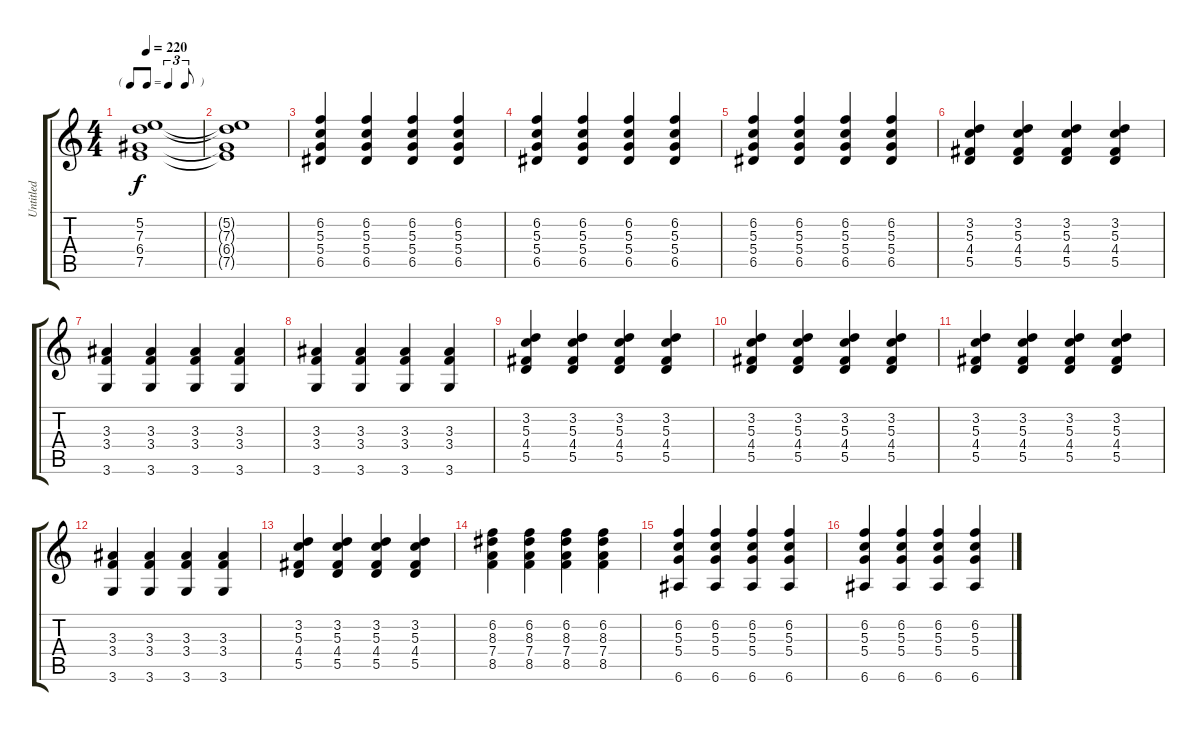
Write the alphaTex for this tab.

\track ("Untitled" "Untitled") {instrument acousticguitarsteel}
\staff {score tabs}
\tuning (E4 B3 G3 D3 A2 E2) {hide}
\ts (4 4)
\tf triplet8th
\tempo 220
\clef g2
\ks c
(5.2 7.3 6.4 7.5).1{dy f instrument acousticguitarsteel} |
(5.2{t} 7.3{t} 6.4{t} 7.5{t}).1 |
(6.2 5.3 5.4 6.5).4 (6.2 5.3 5.4 6.5).4 (6.2 5.3 5.4 6.5).4 (6.2 5.3 5.4 6.5).4 |
(6.2 5.3 5.4 6.5).4 (6.2 5.3 5.4 6.5).4 (6.2 5.3 5.4 6.5).4 (6.2 5.3 5.4 6.5).4 |
(6.2 5.3 5.4 6.5).4 (6.2 5.3 5.4 6.5).4 (6.2 5.3 5.4 6.5).4 (6.2 5.3 5.4 6.5).4 |
(3.2 5.3 4.4 5.5).4 (3.2 5.3 4.4 5.5).4 (3.2 5.3 4.4 5.5).4 (3.2 5.3 4.4 5.5).4 |
(3.3 3.4 3.6).4 (3.3 3.4 3.6).4 (3.3 3.4 3.6).4 (3.3 3.4 3.6).4 |
(3.3 3.4 3.6).4 (3.3 3.4 3.6).4 (3.3 3.4 3.6).4 (3.3 3.4 3.6).4 |
(3.2 5.3 4.4 5.5).4 (3.2 5.3 4.4 5.5).4 (3.2 5.3 4.4 5.5).4 (3.2 5.3 4.4 5.5).4 |
(3.2 5.3 4.4 5.5).4 (3.2 5.3 4.4 5.5).4 (3.2 5.3 4.4 5.5).4 (3.2 5.3 4.4 5.5).4 |
(3.2 5.3 4.4 5.5).4 (3.2 5.3 4.4 5.5).4 (3.2 5.3 4.4 5.5).4 (3.2 5.3 4.4 5.5).4 |
(3.3 3.4 3.6).4 (3.3 3.4 3.6).4 (3.3 3.4 3.6).4 (3.3 3.4 3.6).4 |
(3.2 5.3 4.4 5.5).4 (3.2 5.3 4.4 5.5).4 (3.2 5.3 4.4 5.5).4 (3.2 5.3 4.4 5.5).4 |
(6.2 8.3 7.4 8.5).4 (6.2 8.3 7.4 8.5).4 (6.2 8.3 7.4 8.5).4 (6.2 8.3 7.4 8.5).4 |
(6.2 5.3 5.4 6.6).4 (6.2 5.3 5.4 6.6).4 (6.2 5.3 5.4 6.6).4 (6.2 5.3 5.4 6.6).4 |
(6.2 5.3 5.4 6.6).4 (6.2 5.3 5.4 6.6).4 (6.2 5.3 5.4 6.6).4 (6.2 5.3 5.4 6.6).4
